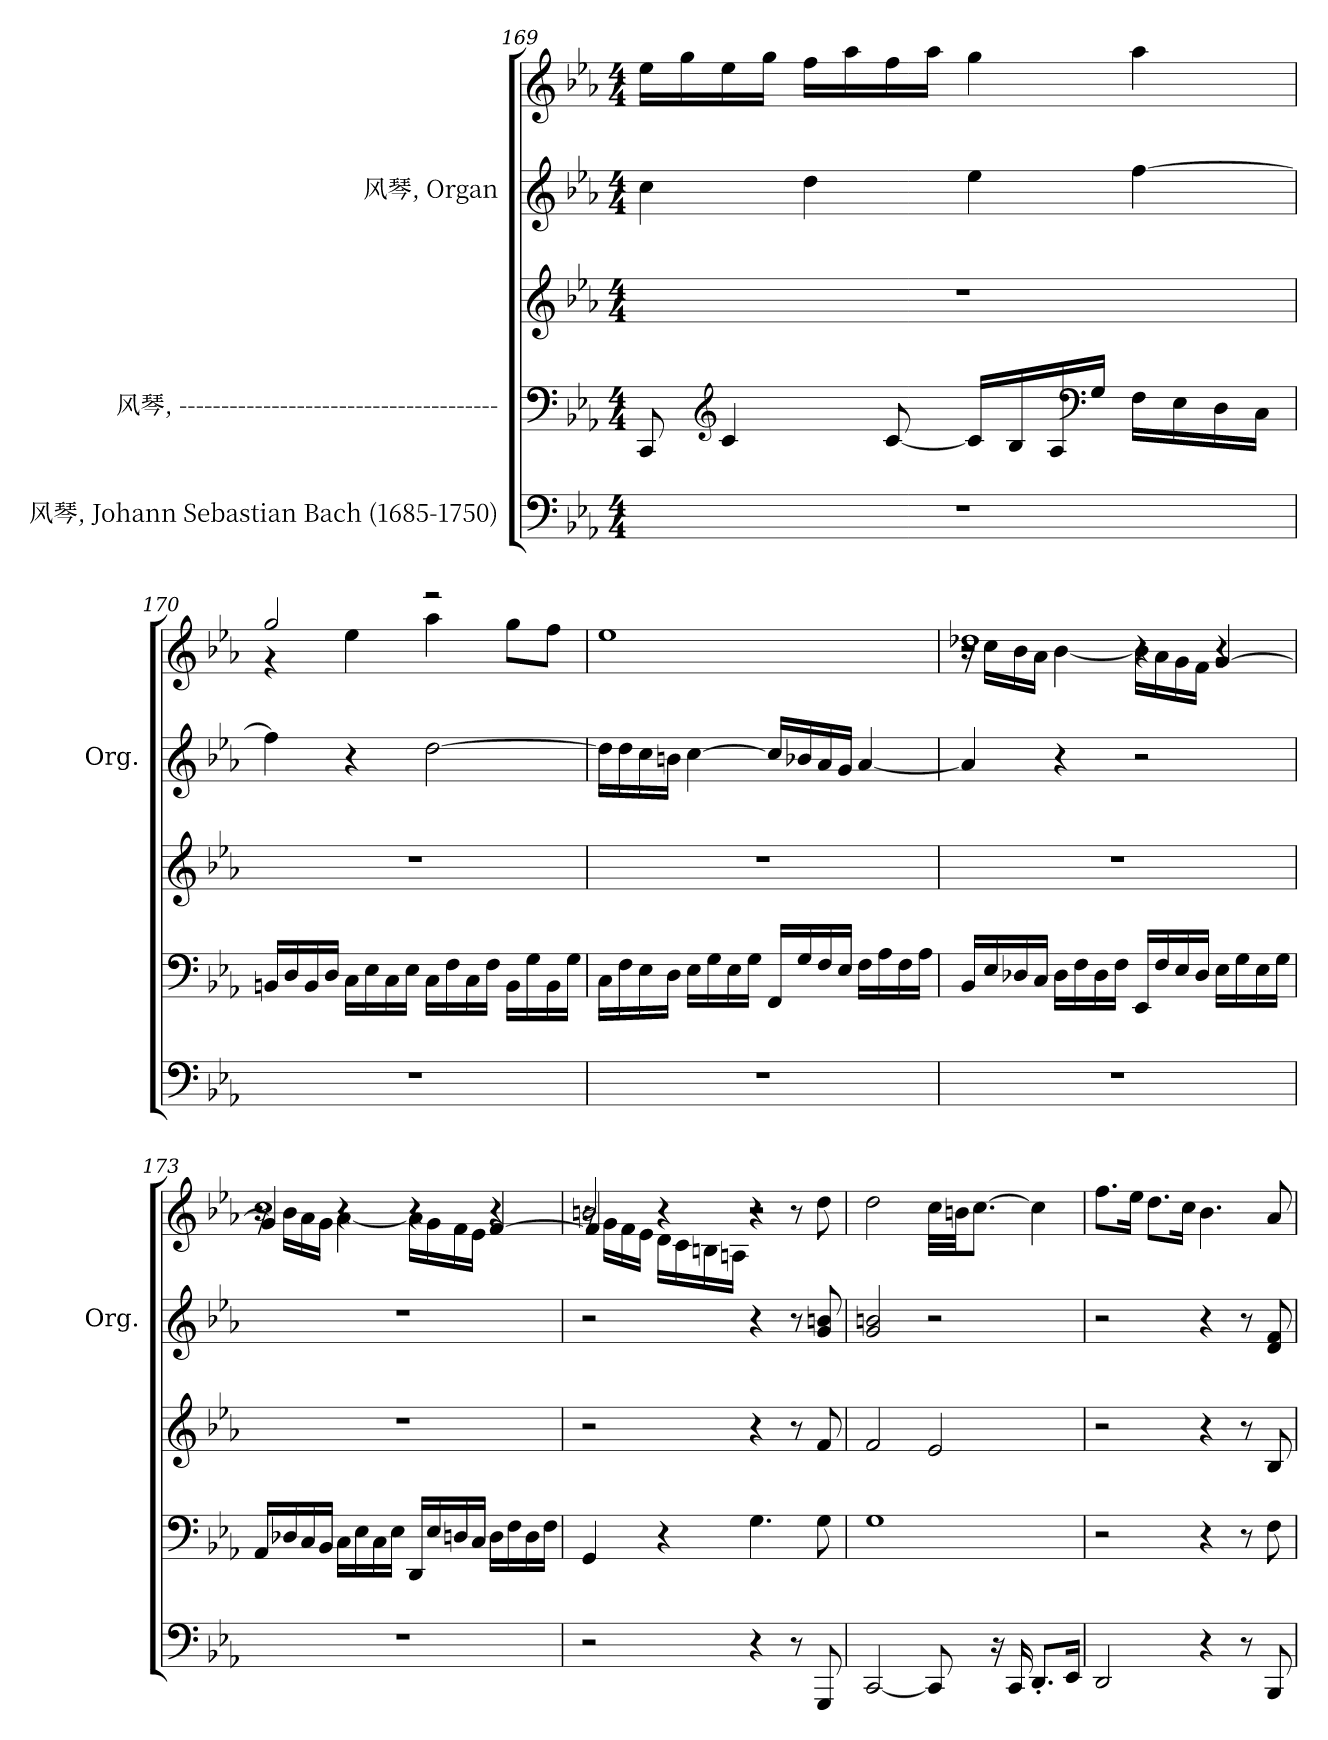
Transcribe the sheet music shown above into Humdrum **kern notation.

**kern	**kern	**kern	**kern	**kern
*part3	*part2	*part2	*part1	*part1
*staff5	*staff4	*staff3	*staff2	*staff1
*I"风琴, Johann Sebastian Bach   (1685-1750)	*I"风琴, --------------------------------------	*	*I"风琴, Organ	*
*	*	*	*I'Org.	*
*clefF4	*clefF4	*clefG2	*clefG2	*clefG2
*k[b-e-a-]	*k[b-e-a-]	*k[b-e-a-]	*k[b-e-a-]	*k[b-e-a-]
*M4/4	*M4/4	*M4/4	*M4/4	*M4/4
=169	=169	=169	=169	=169
1r	8CC/	1r	4cc\	16ee-\LL
.	.	.	.	16gg\
*	*clefG2	*	*	*
.	4c/	.	.	16ee-\
.	.	.	.	16gg\JJ
.	.	.	4dd\	16ff\LL
.	.	.	.	16aa-\
.	[8c/	.	.	16ff\
.	.	.	.	16aa-\JJ
.	16c/LL]	.	4ee-\	4gg\
.	16B-/	.	.	.
.	16A-/	.	.	.
*	*clefF4	*	*	*
.	16G/JJ	.	.	.
.	16F\LL	.	[4ff\	4aa-\
.	16E-\	.	.	.
.	16D\	.	.	.
.	16C\JJ	.	.	.
!!LO:PB:g=z
=170	=170	=170	=170	=170
*	*	*	*	*^
1r	16BBn/LL	1r	4ff\]	2gg/	4r
.	16D/	.	.	.	.
.	16BB/	.	.	.	.
.	16D/JJ	.	.	.	.
.	16C\LL	.	4r	.	4ee-\
.	16E-\	.	.	.	.
.	16C\	.	.	.	.
.	16E-\JJ	.	.	.	.
.	16C\LL	.	[2dd\	2r	4aa-\
.	16F\	.	.	.	.
.	16C\	.	.	.	.
.	16F\JJ	.	.	.	.
.	16BB\LL	.	.	.	8gg\L
.	16G\	.	.	.	.
.	16BB\	.	.	.	8ff\J
.	16G\JJ	.	.	.	.
*	*	*	*	*v	*v
=171	=171	=171	=171	=171
1r	16C\LL	1r	16dd\LL]	1ee-
.	16F\	.	16dd\	.
.	16E-\	.	16cc\	.
.	16D\JJ	.	16bn\JJ	.
.	16E-\LL	.	[4cc\	.
.	16G\	.	.	.
.	16E-\	.	.	.
.	16G\JJ	.	.	.
.	16FF/LL	.	16cc/LL]	.
.	16G/	.	16b-X/	.
.	16F/	.	16a-/	.
.	16E-/JJ	.	16g/JJ	.
.	16F\LL	.	[4a-/	.
.	16A-\	.	.	.
.	16F\	.	.	.
.	16A-\JJ	.	.	.
!!LO:LB:g=z
=172	=172	=172	=172	=172
*	*	*	*	*^
*	*	*	*	*	*^
1r	16BB-/LL	1r	4a-/]	1dd-X	16r	2r
.	16E-/	.	.	.	16cc\LL	.
.	16D-X/	.	.	.	16b-\	.
.	16C/JJ	.	.	.	16a-\JJ	.
.	16D-\LL	.	4r	.	[4b-\	.
.	16F\	.	.	.	.	.
.	16D-\	.	.	.	.	.
.	16F\JJ	.	.	.	.	.
.	16EE-/LL	.	2r	.	16b-\LL]	4r
.	16F/	.	.	.	16a-\	.
.	16E-/	.	.	.	16g\	.
.	16D-/JJ	.	.	.	16f\JJ	.
.	16E-\LL	.	.	.	4r	[4g/
.	16G\	.	.	.	.	.
.	16E-\	.	.	.	.	.
.	16G\JJ	.	.	.	.	.
=173	=173	=173	=173	=173	=173	=173
*	*	*	*	*MM95	*	*
1r	16AA-/LL	1r	1r	1cc	16r	4g/]
.	16D-X/	.	.	.	16b-\LL	.
.	16C/	.	.	.	16a-\	.
.	16BB-/JJ	.	.	.	16g\JJ	.
.	16C\LL	.	.	.	[4a-\	4r
.	16E-\	.	.	.	.	.
.	16C\	.	.	.	.	.
.	16E-\JJ	.	.	.	.	.
.	16DD/LL	.	.	.	16a-\LL]	4r
.	16E-/	.	.	.	16g\	.
.	16Dn/	.	.	.	16f\	.
.	16C/JJ	.	.	.	16e-\JJ	.
.	16D\LL	.	.	.	4r	[4f/
.	16F\	.	.	.	.	.
.	16D\	.	.	.	.	.
.	16F\JJ	.	.	.	.	.
!!LO:PB:g=z	!!	!!
=174	=174	=174	=174	=174	=174	=174
*	*	*	*	*MM90	*	*
2r	4GG/	2r	2r	2bn/	16r	4f/]
.	.	.	.	.	16g\LL	.
.	.	.	.	.	16f\	.
.	.	.	.	.	16e-\JJ	.
.	4r	.	.	.	16d\LL	4r
.	.	.	.	.	16c\	.
.	.	.	.	.	16Bn\	.
.	.	.	.	.	16An\JJ	.
4r	4.G\	4r	4r	2r	4r	2r
8r	.	8r	8r	.	8r	.
8GGG/	8G\	8f/	8g/ 8bn/	.	8dd\	.
*	*	*	*	*v	*v	*v
=175	=175	=175	=175	=175
*	*	*	*	*MM100
[2CC/	1G	2f/	2g/ 2bn/	2dd\
8CC/]	.	2e-/	2r	32cc\LLL
.	.	.	.	32bn\JJ
.	.	.	.	[8.cc\J
16r	.	.	.	.
16CC/	.	.	.	.
8.DD'/L	.	.	.	4cc\]
16EE-/Jk	.	.	.	.
=176	=176	=176	=176	=176
2DD/	2r	2r	2r	8.ff\L
.	.	.	.	16ee-\Jk
.	.	.	.	8.dd\L
.	.	.	.	16cc\Jk
4r	4r	4r	4r	4.b-\
8r	8r	8r	8r	.
8BBB-/	8F\	8B-/	8d/ 8f/	8a-/
=	=	=	=	=
*-	*-	*-	*-	*-
